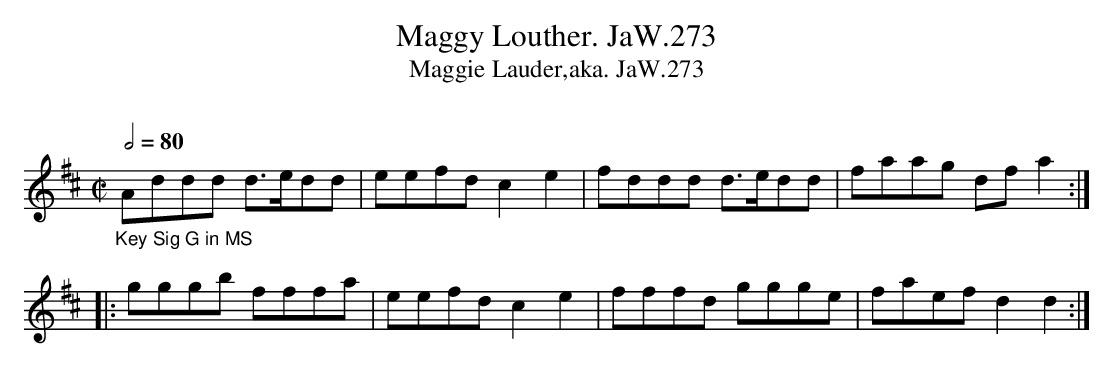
X:1
T:Maggy Louther. JaW.273
T:Maggie Lauder,aka. JaW.273
M:C|
L:1/8
Q:1/2=80
O:
K:D
"_Key Sig G in MS"Addd d>edd|eefd c2e2|fddd d>edd|faag dfa2:|
|:gggb fffa|eefd c2e2|fffd ggge|faef d2d2:|
